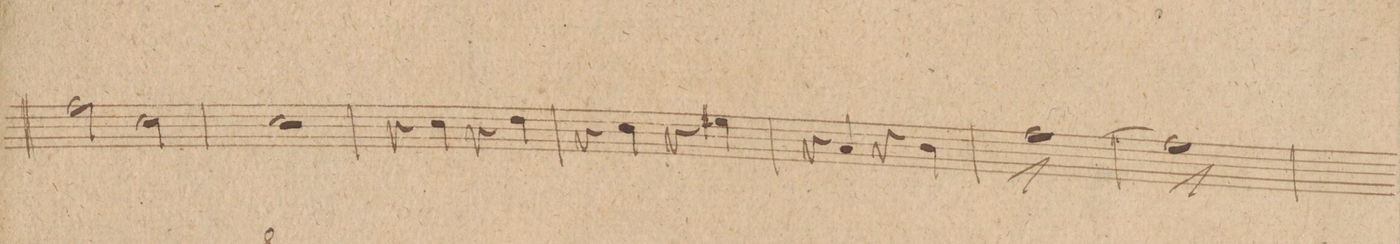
**kern	**dynam
*I"Oboi 2do	*
*clefG2	*
*k[f#c#g#]	*
*met(c)	*
*M2/2	*
2ff#\	.
2cc#\	.
=65	=65
1cc#	.
=66	=66
4r	.
4cc#\	.
4r	.
4dd\	.
=67	=67
4r	.
4cc#\	.
4r	.
4ee#X\	.
=68	=68
4r	.
4a/	.
4r	.
4b\	.
=69	=69
[1ff#	>
.	]
=70	=70
1ff#]	>
.	]
=71	=71
*-	*-
